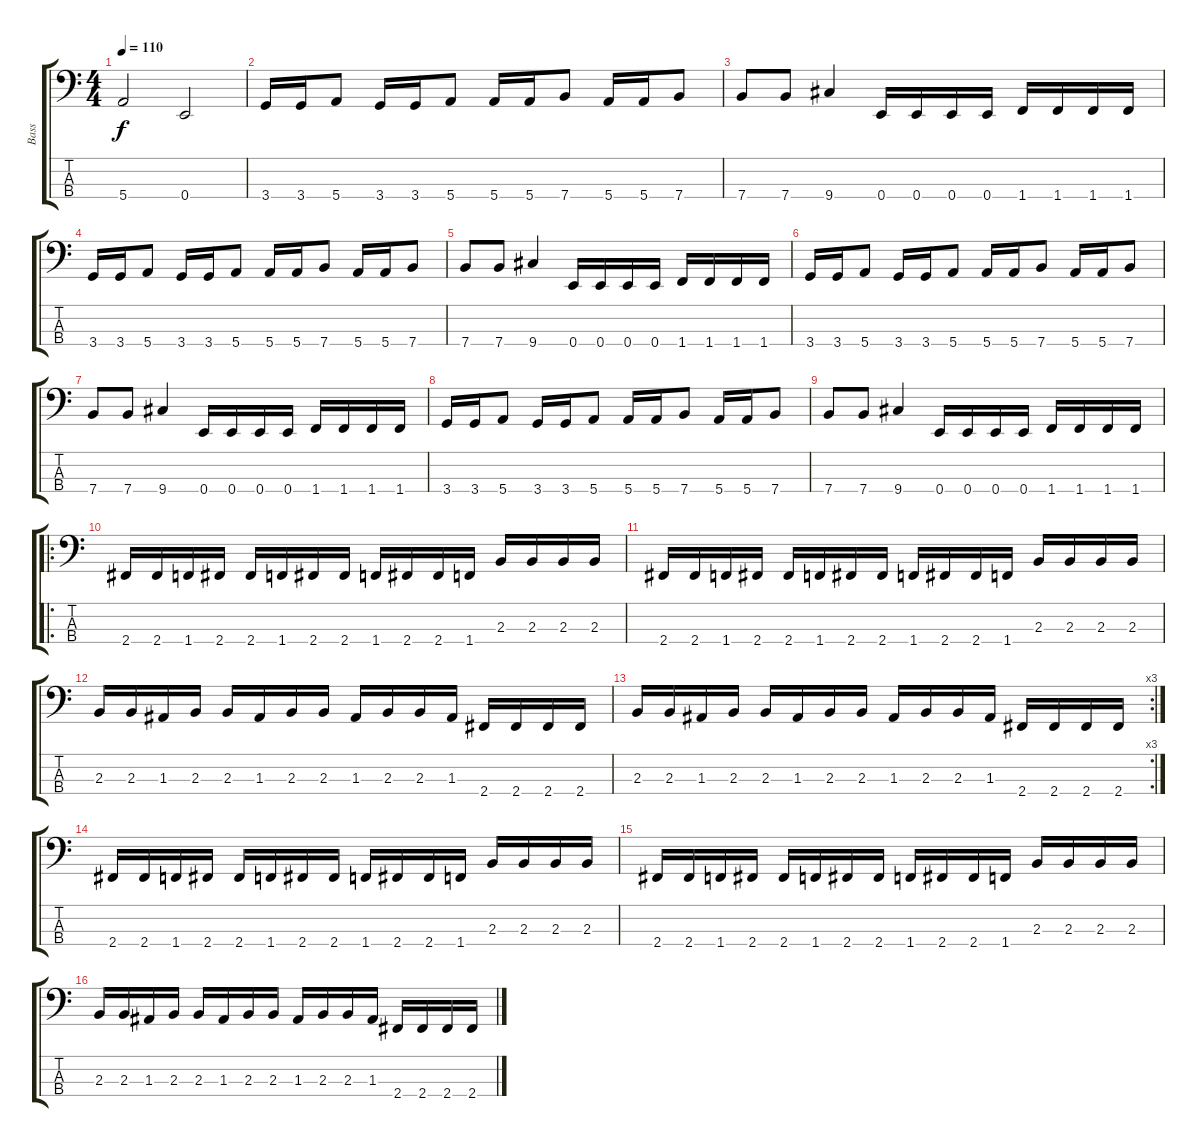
\track ("Bass" "Bass") {instrument electricbasspick}
\staff {score tabs}
\tuning (G2 D2 A1 E1) {hide}
\ts (4 4)
\tempo 110
\clef f4
\ks c
5.4.2{dy f} 0.4.2 |
3.4.16 3.4.16 5.4.8 3.4.16 3.4.16 5.4.8 5.4.16 5.4.16 7.4.8 5.4.16 5.4.16 7.4.8 |
7.4.8 7.4.8 9.4.4 0.4.16 0.4.16 0.4.16 0.4.16 1.4.16 1.4.16 1.4.16 1.4.16 |
3.4.16 3.4.16 5.4.8 3.4.16 3.4.16 5.4.8 5.4.16 5.4.16 7.4.8 5.4.16 5.4.16 7.4.8 |
7.4.8 7.4.8 9.4.4 0.4.16 0.4.16 0.4.16 0.4.16 1.4.16 1.4.16 1.4.16 1.4.16 |
3.4.16 3.4.16 5.4.8 3.4.16 3.4.16 5.4.8 5.4.16 5.4.16 7.4.8 5.4.16 5.4.16 7.4.8 |
7.4.8 7.4.8 9.4.4 0.4.16 0.4.16 0.4.16 0.4.16 1.4.16 1.4.16 1.4.16 1.4.16 |
3.4.16 3.4.16 5.4.8 3.4.16 3.4.16 5.4.8 5.4.16 5.4.16 7.4.8 5.4.16 5.4.16 7.4.8 |
7.4.8 7.4.8 9.4.4 0.4.16 0.4.16 0.4.16 0.4.16 1.4.16 1.4.16 1.4.16 1.4.16 |
\ro
2.4.16 2.4.16 1.4.16 2.4.16 2.4.16 1.4.16 2.4.16 2.4.16 1.4.16 2.4.16 2.4.16 1.4.16 2.3.16 2.3.16 2.3.16 2.3.16 |
2.4.16 2.4.16 1.4.16 2.4.16 2.4.16 1.4.16 2.4.16 2.4.16 1.4.16 2.4.16 2.4.16 1.4.16 2.3.16 2.3.16 2.3.16 2.3.16 |
2.3.16 2.3.16 1.3.16 2.3.16 2.3.16 1.3.16 2.3.16 2.3.16 1.3.16 2.3.16 2.3.16 1.3.16 2.4.16 2.4.16 2.4.16 2.4.16 |
\rc 3
2.3.16 2.3.16 1.3.16 2.3.16 2.3.16 1.3.16 2.3.16 2.3.16 1.3.16 2.3.16 2.3.16 1.3.16 2.4.16 2.4.16 2.4.16 2.4.16 |
2.4.16 2.4.16 1.4.16 2.4.16 2.4.16 1.4.16 2.4.16 2.4.16 1.4.16 2.4.16 2.4.16 1.4.16 2.3.16 2.3.16 2.3.16 2.3.16 |
2.4.16 2.4.16 1.4.16 2.4.16 2.4.16 1.4.16 2.4.16 2.4.16 1.4.16 2.4.16 2.4.16 1.4.16 2.3.16 2.3.16 2.3.16 2.3.16 |
2.3.16 2.3.16 1.3.16 2.3.16 2.3.16 1.3.16 2.3.16 2.3.16 1.3.16 2.3.16 2.3.16 1.3.16 2.4.16 2.4.16 2.4.16 2.4.16
